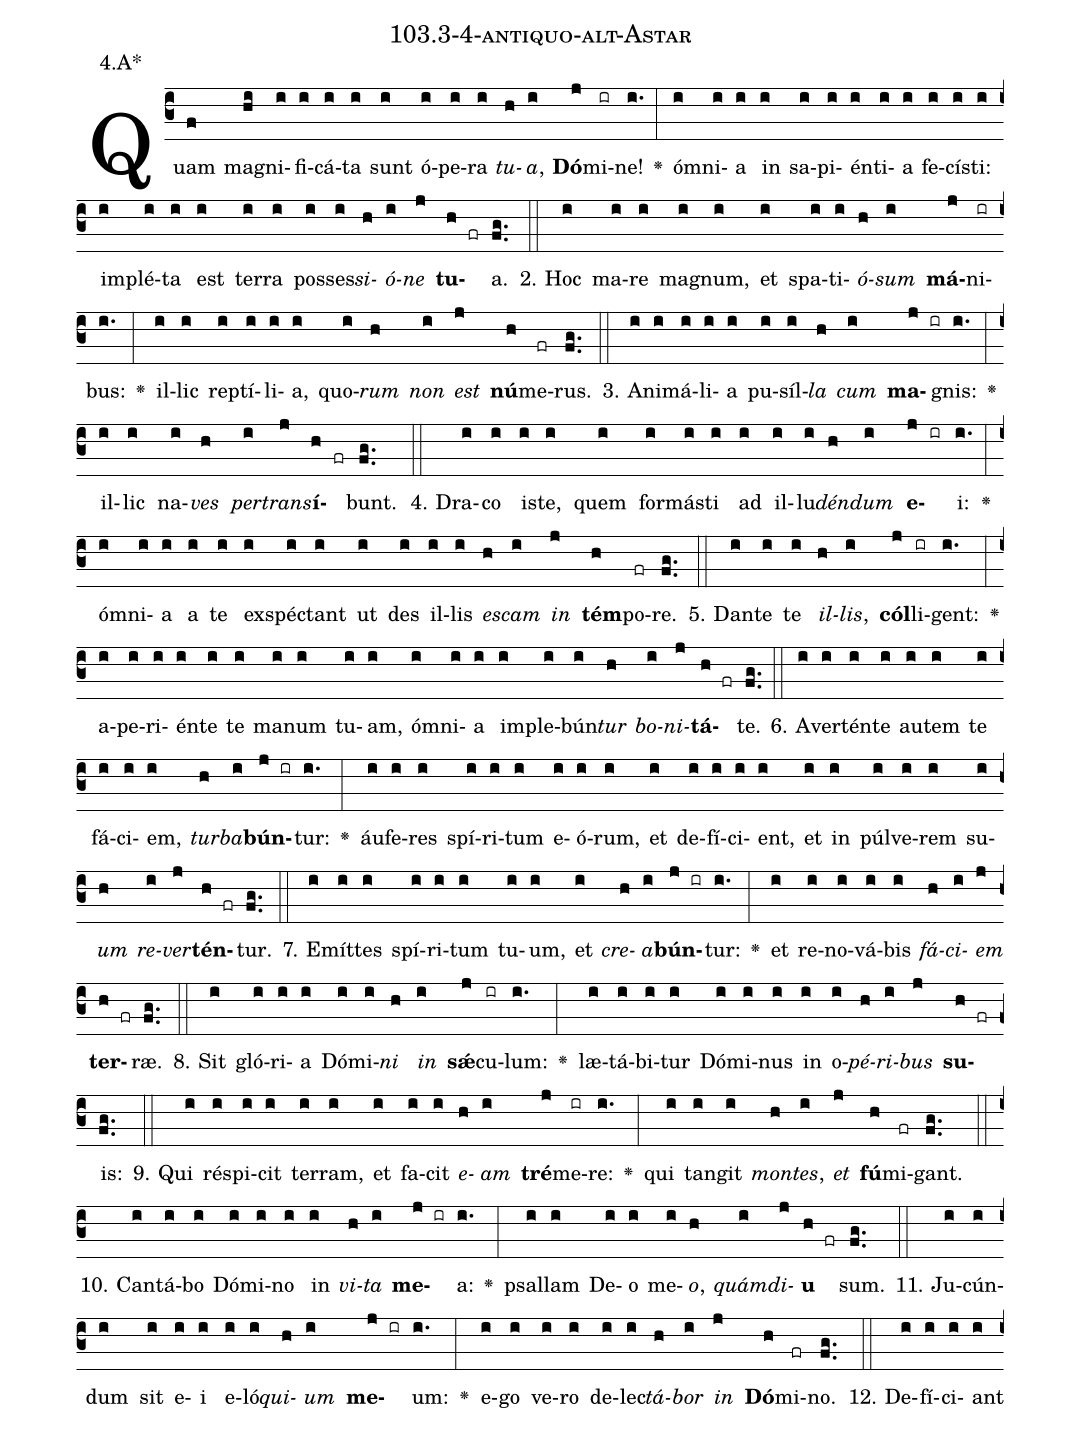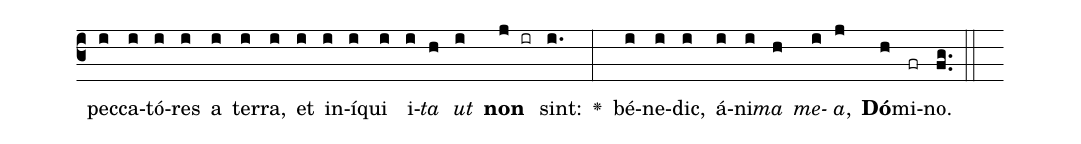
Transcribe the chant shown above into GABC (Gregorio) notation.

name: 103.3-4-antiquo-alt-Astar;
annotation: 4.A*;
%%
(c3)Quam(f) ma(hi)gni(i)fi(i)cá(i)ta(i) sunt(i) ó(i)pe(i)ra(i) <i>tu</i>(h)<i>a</i>,(i) <b>Dó</b>(j)mi(ir)ne!(i.) <v>\greheightstar</v>(:) óm(i)ni(i)a(i) in(i) sa(i)pi(i)én(i)ti(i)a(i) fe(i)cís(i)ti:(i) im(i)plé(i)ta(i) est(i) ter(i)ra(i) pos(i)ses(i)<i>si</i>(h)<i>ó</i>(i)<i>ne</i>(j) <b>tu</b>(h fr)a.(fg..) (::)
2. Hoc(i) ma(i)re(i) ma(i)gnum,(i) et(i) spa(i)ti(i)<i>ó</i>(h)<i>sum</i>(i) <b>má</b>(j)ni(ir)bus:(i.) <v>\greheightstar</v>(:) il(i)lic(i) rep(i)tí(i)li(i)a,(i) quo(i)<i>rum</i>(h) <i>non</i>(i) <i>est</i>(j) <b>nú</b>(h)me(fr)rus.(fg..) (::)
3. A(i)ni(i)má(i)li(i)a(i) pu(i)síl(i)<i>la</i>(h) <i>cum</i>(i) <b>ma</b>(j ir)gnis:(i.) <v>\greheightstar</v>(:) il(i)lic(i) na(i)<i>ves</i>(h) <i>per</i>(i)<i>trans</i>(j)<b>í</b>(h fr)bunt.(fg..) (::)
4. Dra(i)co(i) is(i)te,(i) quem(i) for(i)más(i)ti(i) ad(i) il(i)lu(i)<i>dén</i>(h)<i>dum</i>(i) <b>e</b>(j ir)i:(i.) <v>\greheightstar</v>(:) óm(i)ni(i)a(i) a(i) te(i) ex(i)spéc(i)tant(i) ut(i) des(i) il(i)lis(i) <i>es</i>(h)<i>cam</i>(i) <i>in</i>(j) <b>tém</b>(h)po(fr)re.(fg..) (::)
5. Dan(i)te(i) te(i) <i>il</i>(h)<i>lis</i>,(i) <b>cól</b>(j)li(ir)gent:(i.) <v>\greheightstar</v>(:) a(i)pe(i)ri(i)én(i)te(i) te(i) ma(i)num(i) tu(i)am,(i) óm(i)ni(i)a(i) im(i)ple(i)bún(i)<i>tur</i>(h) <i>bo</i>(i)<i>ni</i>(j)<b>tá</b>(h fr)te.(fg..) (::)
6. A(i)ver(i)tén(i)te(i) au(i)tem(i) te(i) fá(i)ci(i)em,(i) <i>tur</i>(h)<i>ba</i>(i)<b>bún</b>(j ir)tur:(i.) <v>\greheightstar</v>(:) áu(i)fe(i)res(i) spí(i)ri(i)tum(i) e(i)ó(i)rum,(i) et(i) de(i)fí(i)ci(i)ent,(i) et(i) in(i) púl(i)ve(i)rem(i) su(i)<i>um</i>(h) <i>re</i>(i)<i>ver</i>(j)<b>tén</b>(h fr)tur.(fg..) (::)
7. E(i)mít(i)tes(i) spí(i)ri(i)tum(i) tu(i)um,(i) et(i) <i>cre</i>(h)<i>a</i>(i)<b>bún</b>(j ir)tur:(i.) <v>\greheightstar</v>(:) et(i) re(i)no(i)vá(i)bis(i) <i>fá</i>(h)<i>ci</i>(i)<i>em</i>(j) <b>ter</b>(h fr)ræ.(fg..) (::)
8. Sit(i) gló(i)ri(i)a(i) Dó(i)mi(i)<i>ni</i>(h) <i>in</i>(i) <b>sǽ</b>(j)cu(ir)lum:(i.) <v>\greheightstar</v>(:) læ(i)tá(i)bi(i)tur(i) Dó(i)mi(i)nus(i) in(i) o(i)<i>pé</i>(h)<i>ri</i>(i)<i>bus</i>(j) <b>su</b>(h fr)is:(fg..) (::)
9. Qui(i) ré(i)spi(i)cit(i) ter(i)ram,(i) et(i) fa(i)cit(i) <i>e</i>(h)<i>am</i>(i) <b>tré</b>(j)me(ir)re:(i.) <v>\greheightstar</v>(:) qui(i) tan(i)git(i) <i>mon</i>(h)<i>tes</i>,(i) <i>et</i>(j) <b>fú</b>(h)mi(fr)gant.(fg..) (::)
10. Can(i)tá(i)bo(i) Dó(i)mi(i)no(i) in(i) <i>vi</i>(h)<i>ta</i>(i) <b>me</b>(j ir)a:(i.) <v>\greheightstar</v>(:) psal(i)lam(i) De(i)o(i) me(i)<i>o</i>,(h) <i>quám</i>(i)<i>di</i>(j)<b>u</b>(h fr) sum.(fg..) (::)
11. Ju(i)cún(i)dum(i) sit(i) e(i)i(i) e(i)ló(i)<i>qui</i>(h)<i>um</i>(i) <b>me</b>(j ir)um:(i.) <v>\greheightstar</v>(:) e(i)go(i) ve(i)ro(i) de(i)lec(i)<i>tá</i>(h)<i>bor</i>(i) <i>in</i>(j) <b>Dó</b>(h)mi(fr)no.(fg..) (::)
12. De(i)fí(i)ci(i)ant(i) pec(i)ca(i)tó(i)res(i) a(i) ter(i)ra,(i) et(i) in(i)í(i)qui(i) i(i)<i>ta</i>(h) <i>ut</i>(i) <b>non</b>(j ir) sint:(i.) <v>\greheightstar</v>(:) bé(i)ne(i)dic,(i) á(i)ni(i)<i>ma</i>(h) <i>me</i>(i)<i>a</i>,(j) <b>Dó</b>(h)mi(fr)no.(fg..) (::)
